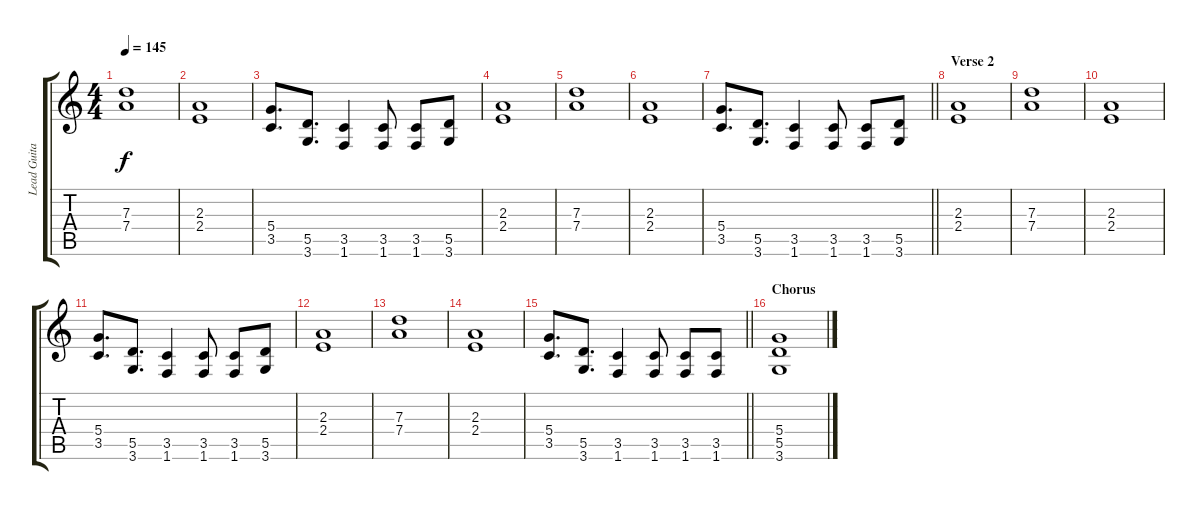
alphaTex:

\track ("Lead Guitar" "Lead Guita") {instrument distortionguitar}
\staff {score tabs}
\tuning (E4 B3 G3 D3 A2 E2) {hide}
\ts (4 4)
\tempo 145
\clef g2
\ks c
(7.3 7.4).1{dy f} |
(2.3 2.4).1 |
(5.4 3.5).8{d} (5.5 3.6).8{d} (3.5 1.6).4 (3.5 1.6).8 (3.5 1.6).8 (5.5 3.6).8 |
(2.3 2.4).1 |
(7.3 7.4).1 |
(2.3 2.4).1 |
\barLineRight lightlight
(5.4 3.5).8{d} (5.5 3.6).8{d} (3.5 1.6).4 (3.5 1.6).8 (3.5 1.6).8 (5.5 3.6).8 |
\section ("" "Verse 2")
(2.3 2.4).1 |
(7.3 7.4).1 |
(2.3 2.4).1 |
(5.4 3.5).8{d} (5.5 3.6).8{d} (3.5 1.6).4 (3.5 1.6).8 (3.5 1.6).8 (5.5 3.6).8 |
(2.3 2.4).1 |
(7.3 7.4).1 |
(2.3 2.4).1 |
\barLineRight lightlight
(5.4 3.5).8{d} (5.5 3.6).8{d} (3.5 1.6).4 (3.5 1.6).8 (3.5 1.6).8 (3.5 1.6).8 |
\section ("" "Chorus")
(5.4 5.5 3.6).1
